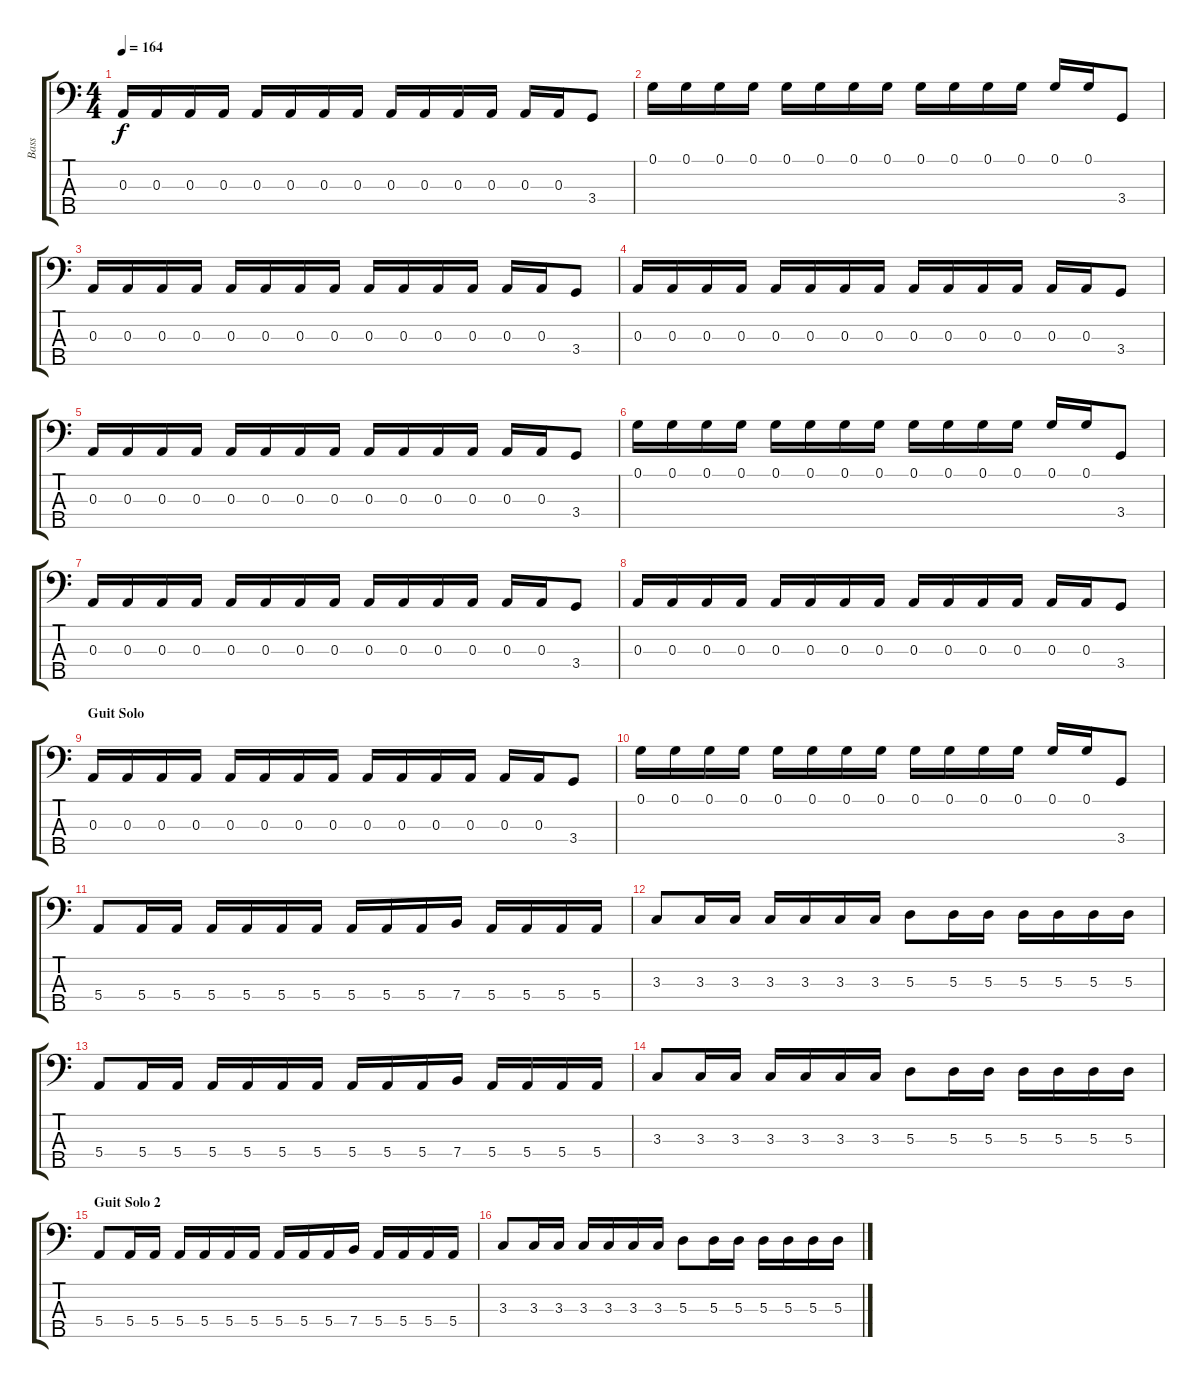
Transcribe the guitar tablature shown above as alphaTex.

\track ("Bass" "Bass") {instrument electricbasspick}
\staff {score tabs}
\tuning (G2 D2 A1 E1 B0) {hide}
\ts (4 4)
\tempo 164
\clef f4
\ks c
0.3.16{dy f} 0.3.16 0.3.16 0.3.16 0.3.16 0.3.16 0.3.16 0.3.16 0.3.16 0.3.16 0.3.16 0.3.16 0.3.16 0.3.16 3.4.8 |
0.1.16 0.1.16 0.1.16 0.1.16 0.1.16 0.1.16 0.1.16 0.1.16 0.1.16 0.1.16 0.1.16 0.1.16 0.1.16 0.1.16 3.4.8 |
0.3.16 0.3.16 0.3.16 0.3.16 0.3.16 0.3.16 0.3.16 0.3.16 0.3.16 0.3.16 0.3.16 0.3.16 0.3.16 0.3.16 3.4.8 |
0.3.16 0.3.16 0.3.16 0.3.16 0.3.16 0.3.16 0.3.16 0.3.16 0.3.16 0.3.16 0.3.16 0.3.16 0.3.16 0.3.16 3.4.8 |
0.3.16 0.3.16 0.3.16 0.3.16 0.3.16 0.3.16 0.3.16 0.3.16 0.3.16 0.3.16 0.3.16 0.3.16 0.3.16 0.3.16 3.4.8 |
0.1.16 0.1.16 0.1.16 0.1.16 0.1.16 0.1.16 0.1.16 0.1.16 0.1.16 0.1.16 0.1.16 0.1.16 0.1.16 0.1.16 3.4.8 |
0.3.16 0.3.16 0.3.16 0.3.16 0.3.16 0.3.16 0.3.16 0.3.16 0.3.16 0.3.16 0.3.16 0.3.16 0.3.16 0.3.16 3.4.8 |
0.3.16 0.3.16 0.3.16 0.3.16 0.3.16 0.3.16 0.3.16 0.3.16 0.3.16 0.3.16 0.3.16 0.3.16 0.3.16 0.3.16 3.4.8 |
\section ("" "Guit Solo ")
0.3.16 0.3.16 0.3.16 0.3.16 0.3.16 0.3.16 0.3.16 0.3.16 0.3.16 0.3.16 0.3.16 0.3.16 0.3.16 0.3.16 3.4.8 |
0.1.16 0.1.16 0.1.16 0.1.16 0.1.16 0.1.16 0.1.16 0.1.16 0.1.16 0.1.16 0.1.16 0.1.16 0.1.16 0.1.16 3.4.8 |
5.4.8 5.4.16 5.4.16 5.4.16 5.4.16 5.4.16 5.4.16 5.4.16 5.4.16 5.4.16 7.4.16 5.4.16 5.4.16 5.4.16 5.4.16 |
3.3.8 3.3.16 3.3.16 3.3.16 3.3.16 3.3.16 3.3.16 5.3.8 5.3.16 5.3.16 5.3.16 5.3.16 5.3.16 5.3.16 |
5.4.8 5.4.16 5.4.16 5.4.16 5.4.16 5.4.16 5.4.16 5.4.16 5.4.16 5.4.16 7.4.16 5.4.16 5.4.16 5.4.16 5.4.16 |
3.3.8 3.3.16 3.3.16 3.3.16 3.3.16 3.3.16 3.3.16 5.3.8 5.3.16 5.3.16 5.3.16 5.3.16 5.3.16 5.3.16 |
\section ("" "Guit Solo 2")
5.4.8 5.4.16 5.4.16 5.4.16 5.4.16 5.4.16 5.4.16 5.4.16 5.4.16 5.4.16 7.4.16 5.4.16 5.4.16 5.4.16 5.4.16 |
3.3.8 3.3.16 3.3.16 3.3.16 3.3.16 3.3.16 3.3.16 5.3.8 5.3.16 5.3.16 5.3.16 5.3.16 5.3.16 5.3.16
